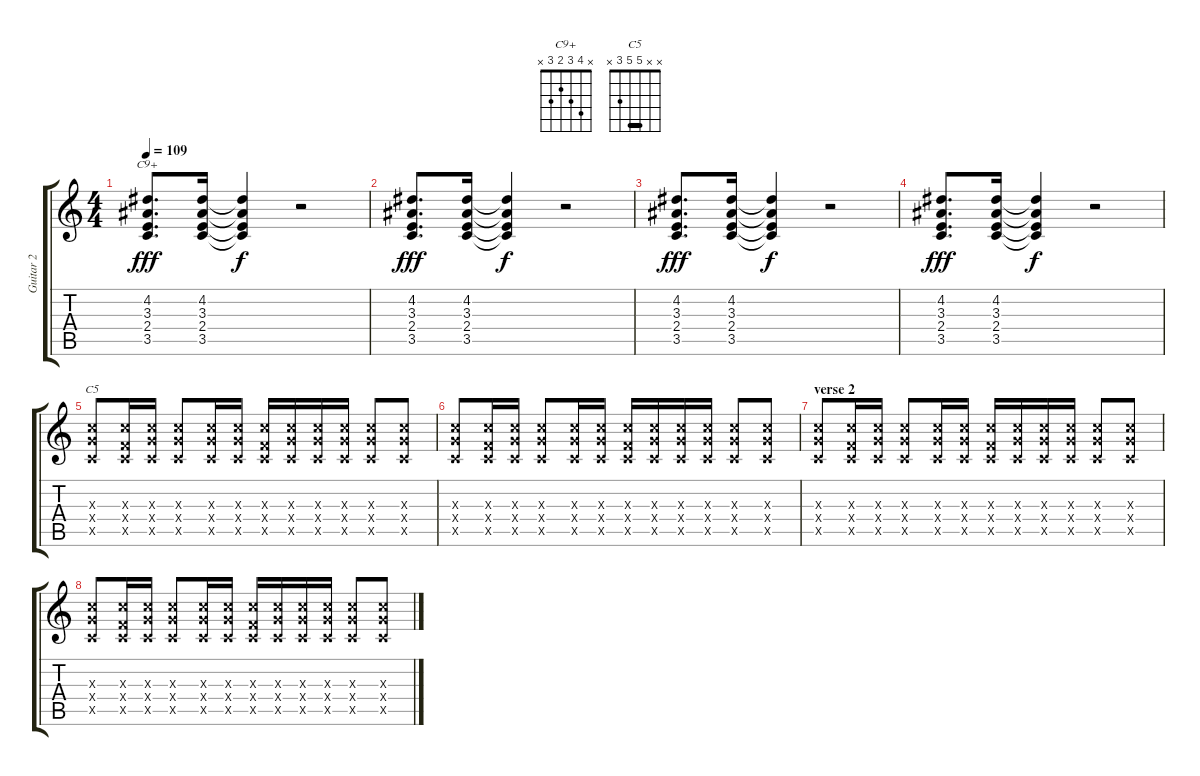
\track ("Guitar 2" "Guitar 2") {instrument overdrivenguitar}
\staff {score tabs}
\tuning (E4 B3 G3 D3 A2 E2) {hide}
\chord ("C9+" x 4 3 2 3 x)
\chord ("C5" x x 5 5 3 x) {barre 5}
\ts (4 4)
\tempo 109
\clef g2
\ks c
(4.2 3.3 2.4 3.5).8{d ch "C9+" dy fff} (4.2 3.3 2.4 3.5).16 (4.2{t} 3.3{t} 2.4{t} 3.5{t}).4{dy f} r.2 |
(4.2 3.3 2.4 3.5).8{d dy fff} (4.2 3.3 2.4 3.5).16 (4.2{t} 3.3{t} 2.4{t} 3.5{t}).4{dy f} r.2 |
(4.2 3.3 2.4 3.5).8{d dy fff} (4.2 3.3 2.4 3.5).16 (4.2{t} 3.3{t} 2.4{t} 3.5{t}).4{dy f} r.2 |
(4.2 3.3 2.4 3.5).8{d dy fff} (4.2 3.3 2.4 3.5).16 (4.2{t} 3.3{t} 2.4{t} 3.5{t}).4{dy f} r.2 |
(5.3{x} 5.4{x} 3.5{x}).8{ch "C5"} (5.3{x} 3.4{x} 3.5{x}).16 (5.3{x} 5.4{x} 3.5{x}).16 (5.3{x} 5.4{x} 3.5{x}).8 (5.3{x} 5.4{x} 3.5{x}).16 (5.3{x} 5.4{x} 3.5{x}).16 (5.3{x} 3.4{x} 3.5{x}).16 (5.3{x} 5.4{x} 3.5{x}).16 (5.3{x} 5.4{x} 3.5{x}).16 (5.3{x} 5.4{x} 3.5{x}).16 (5.3{x} 5.4{x} 3.5{x}).8 (5.3{x} 5.4{x} 3.5{x}).8 |
(5.3{x} 5.4{x} 3.5{x}).8 (5.3{x} 3.4{x} 3.5{x}).16 (5.3{x} 5.4{x} 3.5{x}).16 (5.3{x} 5.4{x} 3.5{x}).8 (5.3{x} 5.4{x} 3.5{x}).16 (5.3{x} 5.4{x} 3.5{x}).16 (5.3{x} 3.4{x} 3.5{x}).16 (5.3{x} 5.4{x} 3.5{x}).16 (5.3{x} 5.4{x} 3.5{x}).16 (5.3{x} 5.4{x} 3.5{x}).16 (5.3{x} 5.4{x} 3.5{x}).8 (5.3{x} 5.4{x} 3.5{x}).8 |
\section ("" "verse 2")
(5.3{x} 5.4{x} 3.5{x}).8 (5.3{x} 3.4{x} 3.5{x}).16 (5.3{x} 5.4{x} 3.5{x}).16 (5.3{x} 5.4{x} 3.5{x}).8 (5.3{x} 5.4{x} 3.5{x}).16 (5.3{x} 5.4{x} 3.5{x}).16 (5.3{x} 3.4{x} 3.5{x}).16 (5.3{x} 5.4{x} 3.5{x}).16 (5.3{x} 5.4{x} 3.5{x}).16 (5.3{x} 5.4{x} 3.5{x}).16 (5.3{x} 5.4{x} 3.5{x}).8 (5.3{x} 5.4{x} 3.5{x}).8 |
(5.3{x} 5.4{x} 3.5{x}).8 (5.3{x} 3.4{x} 3.5{x}).16 (5.3{x} 5.4{x} 3.5{x}).16 (5.3{x} 5.4{x} 3.5{x}).8 (5.3{x} 5.4{x} 3.5{x}).16 (5.3{x} 5.4{x} 3.5{x}).16 (5.3{x} 3.4{x} 3.5{x}).16 (5.3{x} 5.4{x} 3.5{x}).16 (5.3{x} 5.4{x} 3.5{x}).16 (5.3{x} 5.4{x} 3.5{x}).16 (5.3{x} 5.4{x} 3.5{x}).8 (5.3{x} 5.4{x} 3.5{x}).8
